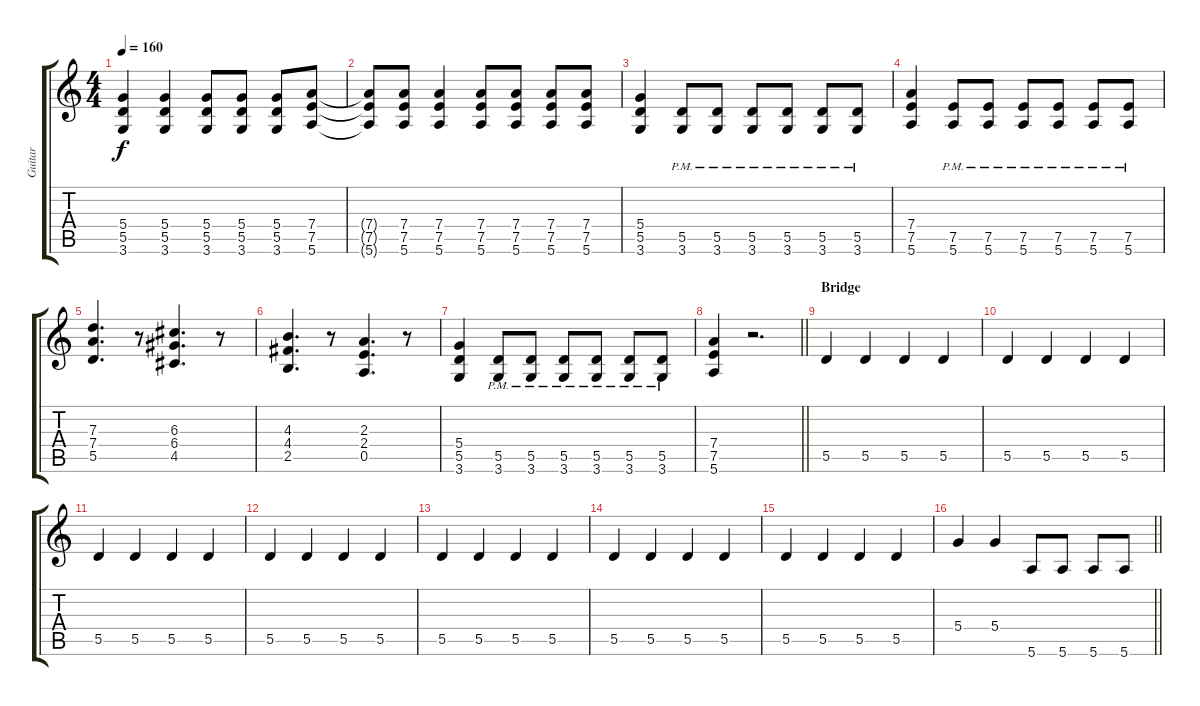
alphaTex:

\track ("Guitar" "Guitar") {instrument electricguitarclean}
\staff {score tabs}
\tuning (E4 B3 G3 D3 A2 E2) {hide}
\ts (4 4)
\tempo 160
\clef g2
\ks c
(5.4 5.5 3.6).4{dy f} (5.4 5.5 3.6).4 (5.4 5.5 3.6).8 (5.4 5.5 3.6).8 (5.4 5.5 3.6).8 (7.4 7.5 5.6).8 |
(7.4{t} 7.5{t} 5.6{t}).8 (7.4 7.5 5.6).8 (7.4 7.5 5.6).4 (7.4 7.5 5.6).8 (7.4 7.5 5.6).8 (7.4 7.5 5.6).8 (7.4 7.5 5.6).8 |
(5.4 5.5 3.6).4 (5.5{pm} 3.6{pm}).8 (5.5{pm} 3.6{pm}).8 (5.5{pm} 3.6{pm}).8 (5.5{pm} 3.6{pm}).8 (5.5{pm} 3.6{pm}).8 (5.5{pm} 3.6{pm}).8 |
(7.4 7.5 5.6).4 (7.5{pm} 5.6{pm}).8 (7.5{pm} 5.6{pm}).8 (7.5{pm} 5.6{pm}).8 (7.5{pm} 5.6{pm}).8 (7.5{pm} 5.6{pm}).8 (7.5{pm} 5.6{pm}).8 |
(7.3 7.4 5.5).4{d} r.8 (6.3 6.4 4.5).4{d} r.8 |
(4.3 4.4 2.5).4{d} r.8 (2.3 2.4 0.5).4{d} r.8 |
(5.4 5.5 3.6).4 (5.5{pm} 3.6{pm}).8 (5.5{pm} 3.6{pm}).8 (5.5{pm} 3.6{pm}).8 (5.5{pm} 3.6{pm}).8 (5.5{pm} 3.6{pm}).8 (5.5{pm} 3.6{pm}).8 |
\barLineRight lightlight
(7.4 7.5 5.6).4 r.2{d} |
\section ("" "Bridge")
5.5.4{instrument electricguitarclean} 5.5.4 5.5.4 5.5.4 |
5.5.4 5.5.4 5.5.4 5.5.4 |
5.5.4 5.5.4 5.5.4 5.5.4 |
5.5.4 5.5.4 5.5.4 5.5.4 |
5.5.4 5.5.4 5.5.4 5.5.4 |
5.5.4 5.5.4 5.5.4 5.5.4 |
5.5.4 5.5.4 5.5.4 5.5.4 |
\barLineRight lightlight
5.4.4 5.4.4 5.6.8 5.6.8 5.6.8 5.6.8
